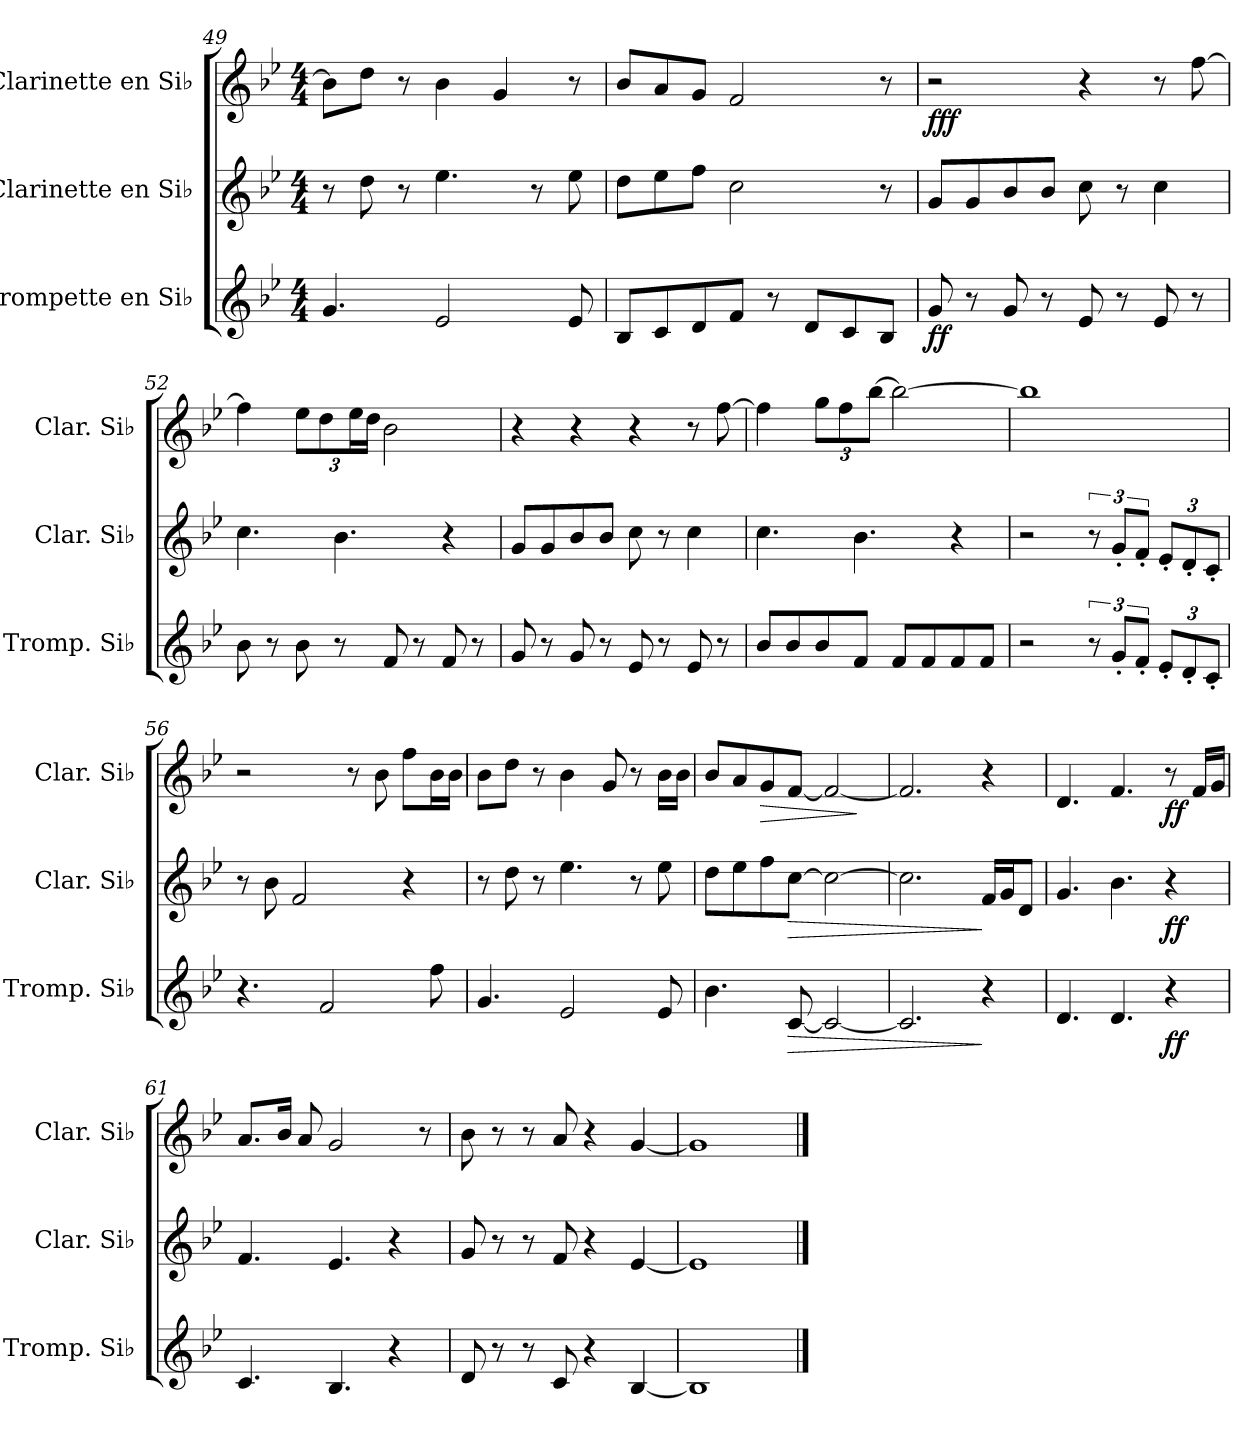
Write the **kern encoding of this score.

**kern	**dynam	**kern	**dynam	**kern	**dynam
*part3	*part3	*part2	*part2	*part1	*part1
*staff3	*staff3	*staff2	*staff2	*staff1	*staff1
*I"Trompette en Si♭	*	*I"Clarinette en Si♭	*	*I"Clarinette en Si♭	*
*I'Tromp. Si♭	*	*I'Clar. Si♭	*	*I'Clar. Si♭	*
*clefG2	*	*clefG2	*	*clefG2	*
*ITrd1c2	*	*ITrd1c2	*	*ITrd1c2	*
*k[b-e-a-d-]	*	*k[b-e-a-d-]	*	*k[b-e-a-d-]	*
*M4/4	*	*M4/4	*	*M4/4	*
=49	=49	=49	=49	=49	=49
4.f/	.	8r	.	8a-\L]	.
.	.	8cc\	.	8cc\J	.
.	.	8r	.	8r	.
2d-/	.	4.dd-\	.	4a-\	.
.	.	.	.	4f/	.
.	.	8r	.	.	.
8d-/	.	8dd-\	.	8r	.
=50	=50	=50	=50	=50	=50
8A-/L	.	8cc\L	.	8a-/L	.
8B-/	.	8dd-\	.	8g/	.
8c/	.	8ee-\J	.	8f/J	.
8e-/J	.	2b-\	.	2e-/	.
8r	.	.	.	.	.
8c/L	.	.	.	.	.
8B-/	.	.	.	.	.
8A-/J	.	8r	.	8r	.
=51	=51	=51	=51	=51	=51
!	!LO:DY:b	!	!	!	!LO:DY:b
8f/	ff	8f/L	.	2r	fff
8r	.	8f/	.	.	.
8f/	.	8a-/	.	.	.
8r	.	8a-/J	.	.	.
8d-/	.	8b-\	.	4r	.
8r	.	8r	.	.	.
8d-/	.	4b-\	.	8r	.
8r	.	.	.	[8ee-\	.
!!LO:PB:g=z
=52	=52	=52	=52	=52	=52
8a-\	.	4.b-\	.	4ee-\]	.
8r	.	.	.	.	.
*	*	*	*	*Xbrackettup	*
8a-\	.	.	.	12dd-\L	.
.	.	.	.	12cc\	.
8r	.	4.a-\	.	.	.
.	.	.	.	24dd-\L	.
.	.	.	.	24cc\JJ	.
8e-/	.	.	.	2a-\	.
8r	.	.	.	.	.
8e-/	.	4r	.	.	.
8r	.	.	.	.	.
=53	=53	=53	=53	=53	=53
8f/	.	8f/L	.	4r	.
8r	.	8f/	.	.	.
8f/	.	8a-/	.	4r	.
8r	.	8a-/J	.	.	.
8d-/	.	8b-\	.	4r	.
8r	.	8r	.	.	.
8d-/	.	4b-\	.	8r	.
8r	.	.	.	[8ee-\	.
=54	=54	=54	=54	=54	=54
8a-/L	.	4.b-\	.	4ee-\]	.
8a-/	.	.	.	.	.
8a-/	.	.	.	12ff\L	.
.	.	.	.	12ee-\	.
8e-/J	.	4.a-\	.	.	.
.	.	.	.	[12aa-\J	.
8e-/L	.	.	.	2aa-\_	.
8e-/	.	.	.	.	.
8e-/	.	4r	.	.	.
8e-/J	.	.	.	.	.
=55	=55	=55	=55	=55	=55
2r	.	2r	.	1aa-]	.
12r	.	12r	.	.	.
12f'/L	.	12f'/L	.	.	.
12e-'/J	.	12e-'/J	.	.	.
*Xbrackettup	*	*Xbrackettup	*	*	*
12d-'/L	.	12d-'/L	.	.	.
12c'/	.	12c'/	.	.	.
12B-'/J	.	12B-'/J	.	.	.
!!LO:LB:g=z
=56	=56	=56	=56	=56	=56
4.r	.	8r	.	2r	.
.	.	8a-\	.	.	.
.	.	2e-/	.	.	.
2e-/	.	.	.	.	.
.	.	.	.	8r	.
.	.	.	.	8a-\	.
.	.	4r	.	8ee-\L	.
8ee-\	.	.	.	16a-\L	.
.	.	.	.	16a-\JJ	.
=57	=57	=57	=57	=57	=57
4.f/	.	8r	.	8a-\L	.
.	.	8cc\	.	8cc\J	.
.	.	8r	.	8r	.
2d-/	.	4.dd-\	.	4a-\	.
.	.	.	.	8f/	.
.	.	8r	.	8r	.
8d-/	.	8dd-\	.	16a-\LL	.
.	.	.	.	16a-\JJ	.
=58	=58	=58	=58	=58	=58
4.a-\	.	8cc\L	.	8a-/L	.
.	.	8dd-\	.	8g/	.
!	!	!	!	!	!LO:HP:b
.	.	8ee-\	.	8f/	>
!	!LO:HP:b	!	!LO:HP:b	!	!
[8B-/	>	[8b-\J	>	[8e-/J	.
2B-/_	.	2b-\_	.	2e-/_	.
.	.	.	.	.	]
=59	=59	=59	=59	=59	=59
2.B-/]	.	2.b-\]	.	2.e-/]	.
4r	]	16e-/LL	]	4r	.
.	.	16f/J	.	.	.
.	.	8c/J	.	.	.
=60	=60	=60	=60	=60	=60
4.c/	.	4.f/	.	4.c/	.
4.c/	.	4.a-\	.	4.e-/	.
!	!LO:DY:b	!	!LO:DY:b	!	!LO:DY:b
4r	ff	4r	ff	8r	ff
.	.	.	.	16e-/LL	.
.	.	.	.	16f/JJ	.
!!LO:LB:g=z
=61	=61	=61	=61	=61	=61
4.B-/	.	4.e-/	.	8.g/L	.
.	.	.	.	16a-/Jk	.
.	.	.	.	8g/	.
4.A-/	.	4.d-/	.	2f/	.
4r	.	4r	.	.	.
.	.	.	.	8r	.
=62	=62	=62	=62	=62	=62
8c/	.	8f/	.	8a-\	.
8r	.	8r	.	8r	.
8r	.	8r	.	8r	.
8B-/	.	8e-/	.	8g/	.
4r	.	4r	.	4r	.
[4A-/	.	[4d-/	.	[4f/	.
=63	=63	=63	=63	=63	=63
1A-]	.	1d-]	.	1f]	.
==	==	==	==	==	==
*-	*-	*-	*-	*-	*-
